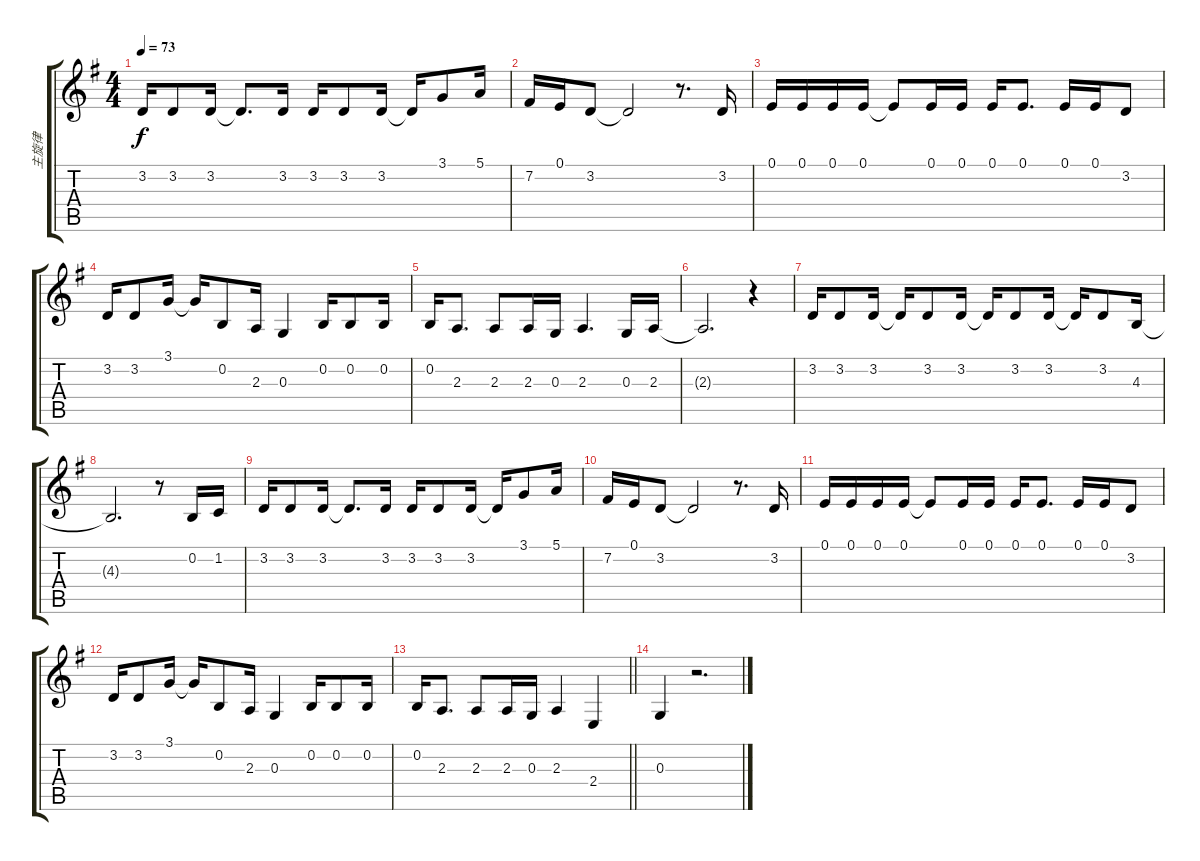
\track ("主旋律" "主旋律") {instrument harmonica}
\staff {score tabs}
\tuning (E4 B3 G3 D3 A2 E2) {hide}
\ts (4 4)
\tempo 73
\clef g2
\ks g
3.2.16{dy f} 3.2.8 3.2.16 3.2{t}.8{d} 3.2.16 3.2.16 3.2.8 3.2.16 3.2{t}.16 3.1.8 5.1.16 |
7.2.16 0.1.16 3.2.8 3.2{t}.2 r.8{d} 3.2.16 |
0.1.16 0.1.16 0.1.16 0.1.16 0.1{t}.8 0.1.16 0.1.16 0.1.16 0.1.8{d} 0.1.16 0.1.16 3.2.8 |
3.2.16 3.2.8 3.1.16 3.1{t}.16 0.2.8 2.3.16 0.3.4 0.2.16 0.2.8 0.2.16 |
0.2.16 2.3.8{d} 2.3.8 2.3.16 0.3.16 2.3.4{d} 0.3.16 2.3.16 |
2.3{t}.2{d} r.4 |
3.2.16 3.2.8 3.2.16 3.2{t}.16 3.2.8 3.2.16 3.2{t}.16 3.2.8 3.2.16 3.2{t}.16 3.2.8 4.3.16 |
4.3{t}.2{d} r.8 0.2.16 1.2.16 |
3.2.16 3.2.8 3.2.16 3.2{t}.8{d} 3.2.16 3.2.16 3.2.8 3.2.16 3.2{t}.16 3.1.8 5.1.16 |
7.2.16 0.1.16 3.2.8 3.2{t}.2 r.8{d} 3.2.16 |
0.1.16 0.1.16 0.1.16 0.1.16 0.1{t}.8 0.1.16 0.1.16 0.1.16 0.1.8{d} 0.1.16 0.1.16 3.2.8 |
3.2.16 3.2.8 3.1.16 3.1{t}.16 0.2.8 2.3.16 0.3.4 0.2.16 0.2.8 0.2.16 |
\barLineRight lightlight
0.2.16 2.3.8{d} 2.3.8 2.3.16 0.3.16 2.3.4 2.4.4 |
0.3.4 r.2{d}
